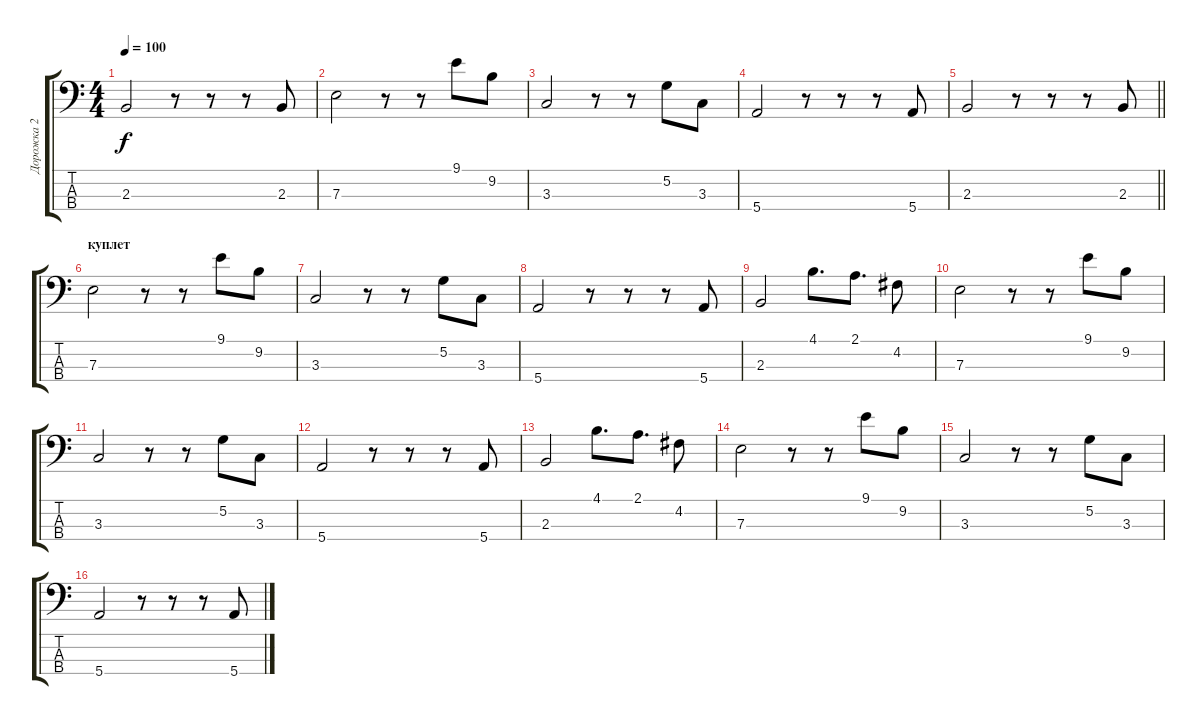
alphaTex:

\track ("Дорожка 2" "Дорожка 2") {instrument electricbassfinger}
\staff {score tabs}
\tuning (G2 D2 A1 E1) {hide}
\ts (4 4)
\tempo 100
\clef f4
\ks c
2.3.2{dy f} r.8 r.8 r.8 2.3.8 |
7.3.2 r.8 r.8 9.1.8 9.2.8 |
3.3.2 r.8 r.8 5.2.8 3.3.8 |
5.4.2 r.8 r.8 r.8 5.4.8 |
\barLineRight lightlight
2.3.2 r.8 r.8 r.8 2.3.8 |
\section ("" "куплет")
7.3.2 r.8 r.8 9.1.8 9.2.8 |
3.3.2 r.8 r.8 5.2.8 3.3.8 |
5.4.2 r.8 r.8 r.8 5.4.8 |
2.3.2 4.1.8{d} 2.1.8{d} 4.2.8 |
7.3.2 r.8 r.8 9.1.8 9.2.8 |
3.3.2 r.8 r.8 5.2.8 3.3.8 |
5.4.2 r.8 r.8 r.8 5.4.8 |
2.3.2 4.1.8{d} 2.1.8{d} 4.2.8 |
7.3.2 r.8 r.8 9.1.8 9.2.8 |
3.3.2 r.8 r.8 5.2.8 3.3.8 |
5.4.2 r.8 r.8 r.8 5.4.8
